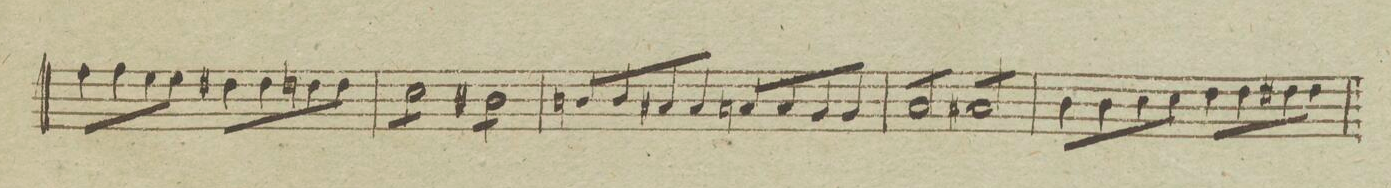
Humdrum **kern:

**kern	**dynam
*I"Basso	*
*clefF4	*
*k[]	*
*met(c|)	*
*M2/2	*
*Xtremolo	*
8A\L	.
8A\	.
8G\	.
8G\J	.
8F#X\L	.
8F#\	.
8Fn\	.
8F\J	.
=234	=234
*tremolo	*
8E\L	.
8E\	.
8E\	.
8E\J	.
8D#X\L	.
8D#\	.
8D#\	.
8D#\J	.
=235	=235
*Xtremolo	*
8Dn\L	.
8D\	.
8C#X/	.
8C#/J	.
8Cn/L	.
8C/	.
8BB/	.
8BB/J	.
=236	=236
*tremolo	*
8C/L	.
8C/	.
8C/	.
8C/J	.
8C#X/L	.
8C#/	.
8C#/	.
8C#/J	.
=237	=237
*Xtremolo	*
8D\L	.
8D\	.
8E\	.
8E\J	.
8F\L	.
8F\	.
8F#X\	.
8F#\J	.
=238	=238
*-	*-
